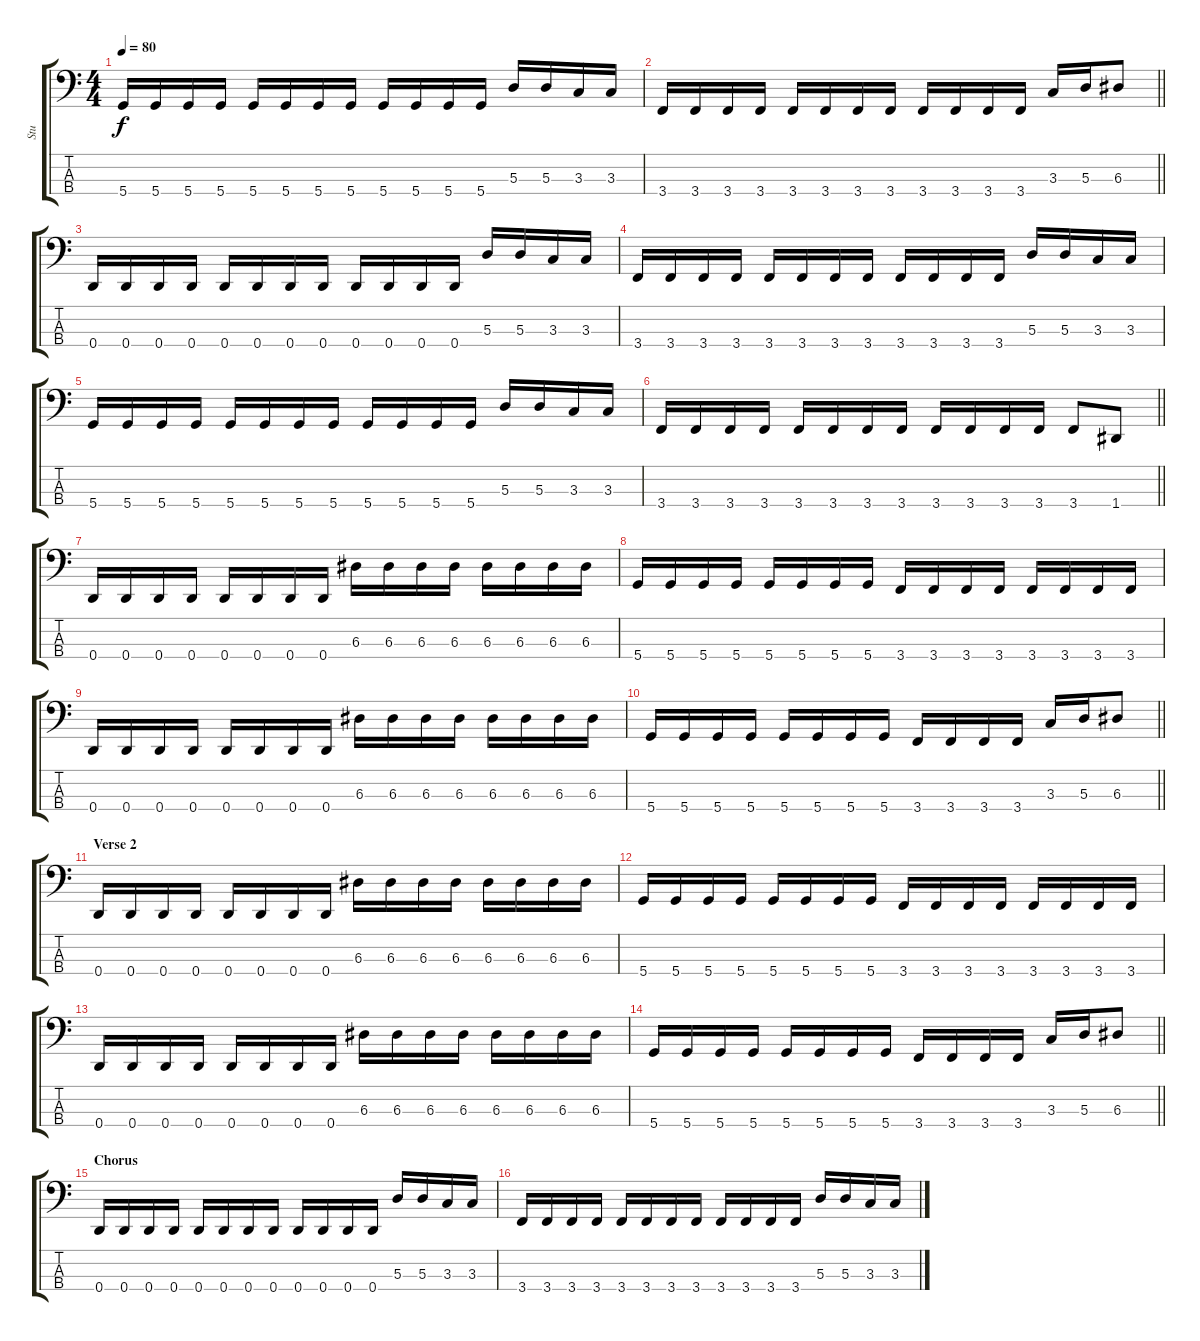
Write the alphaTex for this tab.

\track ("Stu" "Stu") {instrument electricbasspick}
\staff {score tabs}
\tuning (G2 D2 A1 D1) {hide}
\ts (4 4)
\tempo 80
\clef f4
\ks c
5.4.16{dy f} 5.4.16 5.4.16 5.4.16 5.4.16 5.4.16 5.4.16 5.4.16 5.4.16 5.4.16 5.4.16 5.4.16 5.3.16 5.3.16 3.3.16 3.3.16 |
\barLineRight lightlight
3.4.16 3.4.16 3.4.16 3.4.16 3.4.16 3.4.16 3.4.16 3.4.16 3.4.16 3.4.16 3.4.16 3.4.16 3.3.16 5.3.16 6.3.8 |
0.4.16 0.4.16 0.4.16 0.4.16 0.4.16 0.4.16 0.4.16 0.4.16 0.4.16 0.4.16 0.4.16 0.4.16 5.3.16 5.3.16 3.3.16 3.3.16 |
3.4.16 3.4.16 3.4.16 3.4.16 3.4.16 3.4.16 3.4.16 3.4.16 3.4.16 3.4.16 3.4.16 3.4.16 5.3.16 5.3.16 3.3.16 3.3.16 |
5.4.16 5.4.16 5.4.16 5.4.16 5.4.16 5.4.16 5.4.16 5.4.16 5.4.16 5.4.16 5.4.16 5.4.16 5.3.16 5.3.16 3.3.16 3.3.16 |
\barLineRight lightlight
3.4.16 3.4.16 3.4.16 3.4.16 3.4.16 3.4.16 3.4.16 3.4.16 3.4.16 3.4.16 3.4.16 3.4.16 3.4.8 1.4.8 |
0.4.16 0.4.16 0.4.16 0.4.16 0.4.16 0.4.16 0.4.16 0.4.16 6.3.16 6.3.16 6.3.16 6.3.16 6.3.16 6.3.16 6.3.16 6.3.16 |
5.4.16 5.4.16 5.4.16 5.4.16 5.4.16 5.4.16 5.4.16 5.4.16 3.4.16 3.4.16 3.4.16 3.4.16 3.4.16 3.4.16 3.4.16 3.4.16 |
0.4.16 0.4.16 0.4.16 0.4.16 0.4.16 0.4.16 0.4.16 0.4.16 6.3.16 6.3.16 6.3.16 6.3.16 6.3.16 6.3.16 6.3.16 6.3.16 |
\barLineRight lightlight
5.4.16 5.4.16 5.4.16 5.4.16 5.4.16 5.4.16 5.4.16 5.4.16 3.4.16 3.4.16 3.4.16 3.4.16 3.3.16 5.3.16 6.3.8 |
\section ("" "Verse 2")
0.4.16 0.4.16 0.4.16 0.4.16 0.4.16 0.4.16 0.4.16 0.4.16 6.3.16 6.3.16 6.3.16 6.3.16 6.3.16 6.3.16 6.3.16 6.3.16 |
5.4.16 5.4.16 5.4.16 5.4.16 5.4.16 5.4.16 5.4.16 5.4.16 3.4.16 3.4.16 3.4.16 3.4.16 3.4.16 3.4.16 3.4.16 3.4.16 |
0.4.16 0.4.16 0.4.16 0.4.16 0.4.16 0.4.16 0.4.16 0.4.16 6.3.16 6.3.16 6.3.16 6.3.16 6.3.16 6.3.16 6.3.16 6.3.16 |
\barLineRight lightlight
5.4.16 5.4.16 5.4.16 5.4.16 5.4.16 5.4.16 5.4.16 5.4.16 3.4.16 3.4.16 3.4.16 3.4.16 3.3.16 5.3.16 6.3.8 |
\section ("" "Chorus")
0.4.16 0.4.16 0.4.16 0.4.16 0.4.16 0.4.16 0.4.16 0.4.16 0.4.16 0.4.16 0.4.16 0.4.16 5.3.16 5.3.16 3.3.16 3.3.16 |
3.4.16 3.4.16 3.4.16 3.4.16 3.4.16 3.4.16 3.4.16 3.4.16 3.4.16 3.4.16 3.4.16 3.4.16 5.3.16 5.3.16 3.3.16 3.3.16
